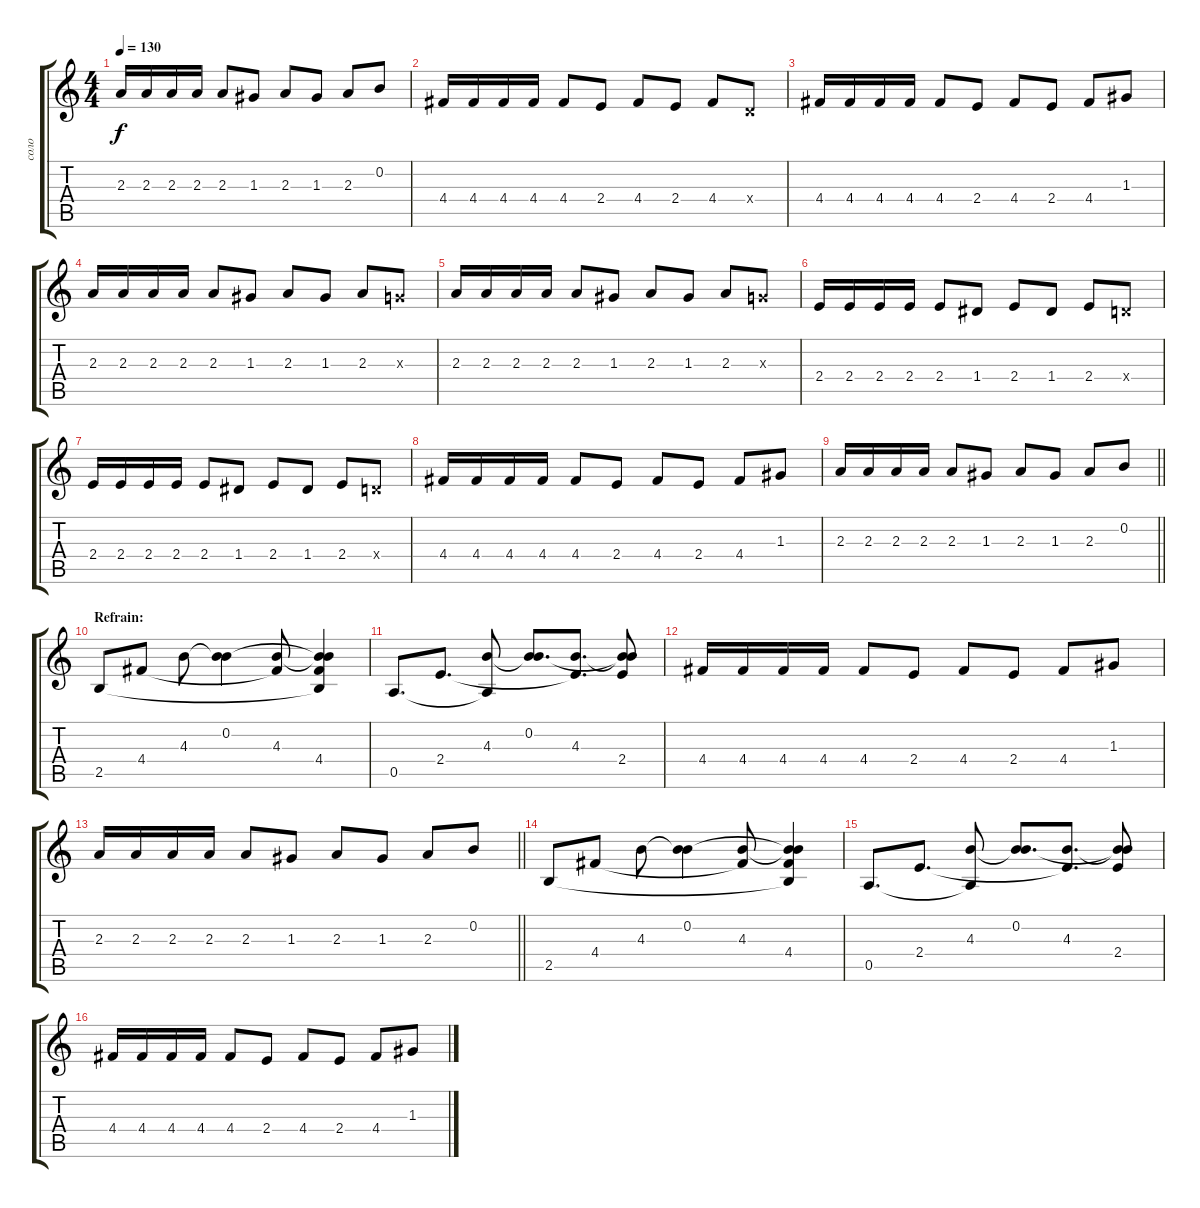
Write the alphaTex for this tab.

\track ("соло" "соло") {instrument electricguitarmuted}
\staff {score tabs}
\tuning (E4 B3 G3 D3 A2 E2) {hide}
\ts (4 4)
\tempo 130
\clef g2
\ks c
2.3.16{dy f} 2.3.16 2.3.16 2.3.16 2.3.8 1.3.8 2.3.8 1.3.8 2.3.8 0.2.8 |
4.4.16 4.4.16 4.4.16 4.4.16 4.4.8 2.4.8 4.4.8 2.4.8 4.4.8 0.4{x}.8 |
4.4.16 4.4.16 4.4.16 4.4.16 4.4.8 2.4.8 4.4.8 2.4.8 4.4.8 1.3.8 |
2.3.16 2.3.16 2.3.16 2.3.16 2.3.8 1.3.8 2.3.8 1.3.8 2.3.8 0.3{x}.8 |
2.3.16 2.3.16 2.3.16 2.3.16 2.3.8 1.3.8 2.3.8 1.3.8 2.3.8 0.3{x}.8 |
2.4.16 2.4.16 2.4.16 2.4.16 2.4.8 1.4.8 2.4.8 1.4.8 2.4.8 0.4{x}.8 |
2.4.16 2.4.16 2.4.16 2.4.16 2.4.8 1.4.8 2.4.8 1.4.8 2.4.8 0.4{x}.8 |
4.4.16 4.4.16 4.4.16 4.4.16 4.4.8 2.4.8 4.4.8 2.4.8 4.4.8 1.3.8 |
\barLineRight lightlight
2.3.16 2.3.16 2.3.16 2.3.16 2.3.8 1.3.8 2.3.8 1.3.8 2.3.8 0.2.8 |
\section ("" "Refrain:")
2.5.8 4.4.8 4.3.8 (0.2 4.3{t}).4 (4.3 4.4{t}).8 (0.2{t} 4.3{t} 4.4 2.5{t}).4 |
0.5.8{d} 2.4.8{d} (4.3 0.5{t}).8 (0.2 4.3{t}).8{d} (4.3 2.4{t}).8{d} (0.2{t} 4.3{t} 2.4).8 |
4.4.16 4.4.16 4.4.16 4.4.16 4.4.8 2.4.8 4.4.8 2.4.8 4.4.8 1.3.8 |
\barLineRight lightlight
2.3.16 2.3.16 2.3.16 2.3.16 2.3.8 1.3.8 2.3.8 1.3.8 2.3.8 0.2.8 |
2.5.8 4.4.8 4.3.8 (0.2 4.3{t}).4 (4.3 4.4{t}).8 (0.2{t} 4.3{t} 4.4 2.5{t}).4 |
0.5.8{d} 2.4.8{d} (4.3 0.5{t}).8 (0.2 4.3{t}).8{d} (4.3 2.4{t}).8{d} (0.2{t} 4.3{t} 2.4).8 |
4.4.16 4.4.16 4.4.16 4.4.16 4.4.8 2.4.8 4.4.8 2.4.8 4.4.8 1.3.8
